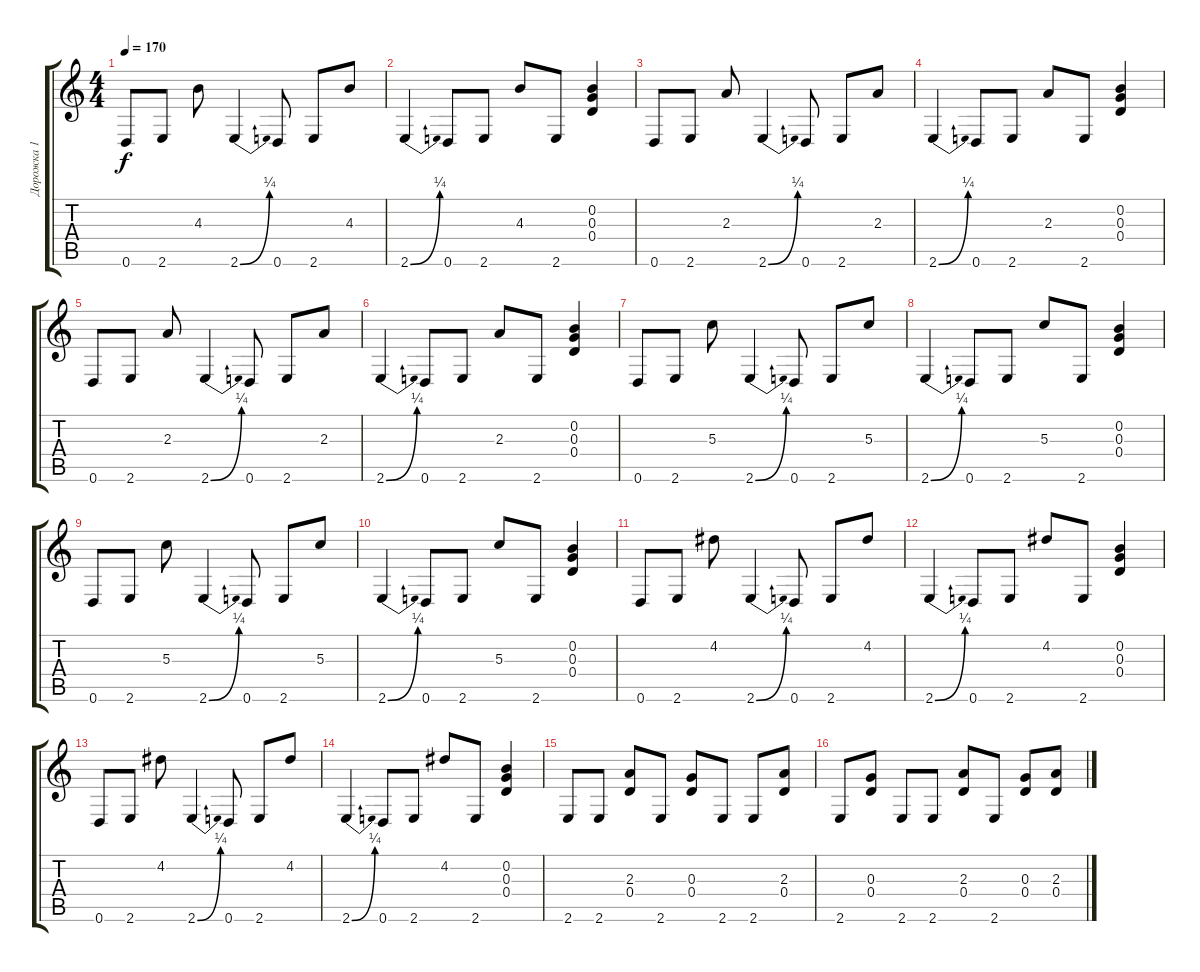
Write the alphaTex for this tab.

\track ("Дорожка 1" "Дорожка 1") {instrument distortionguitar}
\staff {score tabs}
\tuning (E4 B3 G3 D3 A2 D2) {hide}
\ts (4 4)
\tempo 170
\clef g2
\ks c
0.6.8{dy f} 2.6.8 4.3.8 2.6{be (bend 0 0 60 1)}.4 0.6.8 2.6.8 4.3.8 |
2.6{be (bend 0 0 60 1)}.4 0.6.8 2.6.8 4.3.8 2.6.8 (0.2 0.3 0.4).4 |
0.6.8 2.6.8 2.3.8 2.6{be (bend 0 0 60 1)}.4 0.6.8 2.6.8 2.3.8 |
2.6{be (bend 0 0 60 1)}.4 0.6.8 2.6.8 2.3.8 2.6.8 (0.2 0.3 0.4).4 |
0.6.8 2.6.8 2.3.8 2.6{be (bend 0 0 60 1)}.4 0.6.8 2.6.8 2.3.8 |
2.6{be (bend 0 0 60 1)}.4 0.6.8 2.6.8 2.3.8 2.6.8 (0.2 0.3 0.4).4 |
0.6.8 2.6.8 5.3.8 2.6{be (bend 0 0 60 1)}.4 0.6.8 2.6.8 5.3.8 |
2.6{be (bend 0 0 60 1)}.4 0.6.8 2.6.8 5.3.8 2.6.8 (0.2 0.3 0.4).4 |
0.6.8 2.6.8 5.3.8 2.6{be (bend 0 0 60 1)}.4 0.6.8 2.6.8 5.3.8 |
2.6{be (bend 0 0 60 1)}.4 0.6.8 2.6.8 5.3.8 2.6.8 (0.2 0.3 0.4).4 |
0.6.8 2.6.8 4.2.8 2.6{be (bend 0 0 60 1)}.4 0.6.8 2.6.8 4.2.8 |
2.6{be (bend 0 0 60 1)}.4 0.6.8 2.6.8 4.2.8 2.6.8 (0.2 0.3 0.4).4 |
0.6.8 2.6.8 4.2.8 2.6{be (bend 0 0 60 1)}.4 0.6.8 2.6.8 4.2.8 |
2.6{be (bend 0 0 60 1)}.4 0.6.8 2.6.8 4.2.8 2.6.8 (0.2 0.3 0.4).4 |
2.6.8 2.6.8 (2.3 0.4).8 2.6.8 (0.3 0.4).8 2.6.8 2.6.8 (2.3 0.4).8 |
2.6.8 (0.3 0.4).8 2.6.8 2.6.8 (2.3 0.4).8 2.6.8 (0.3 0.4).8 (2.3 0.4).8
